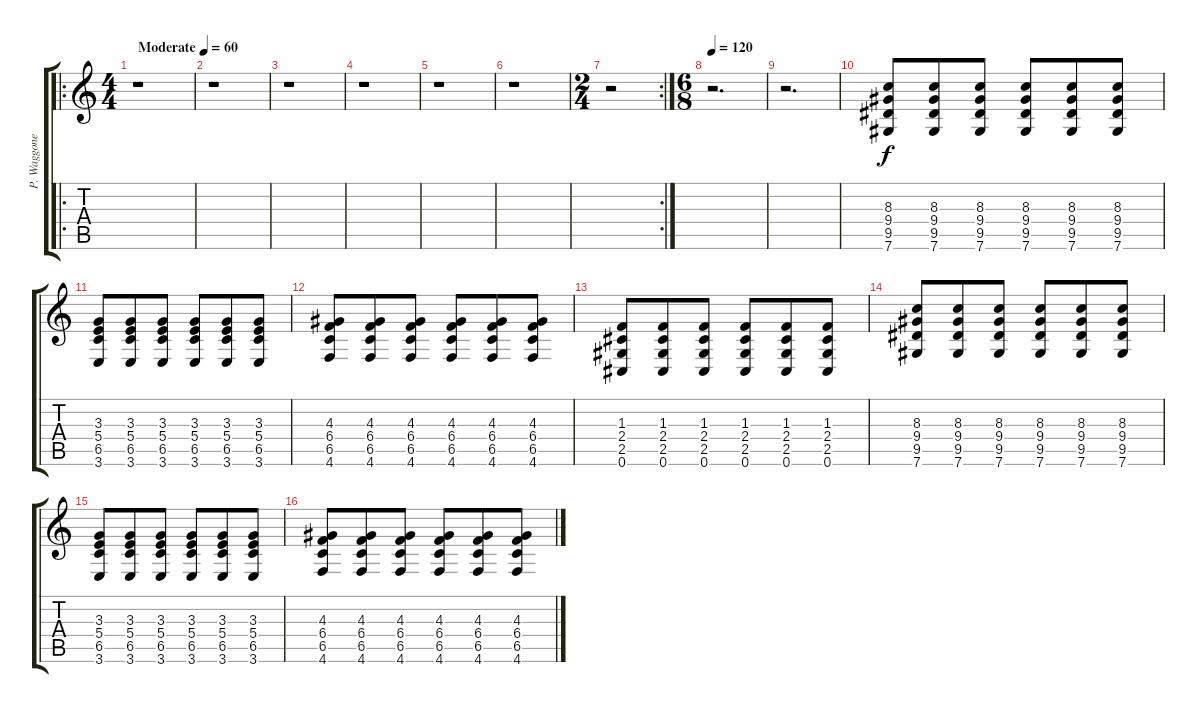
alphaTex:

\track ("P. Waggoner Gtr." "P. Waggone") {instrument distortionguitar}
\staff {score tabs}
\tuning (Db4 Ab3 E3 B2 Gb2 Db2) {hide}
\ro
\ts (4 4)
\tempo (60 "Moderate")
\clef g2
\ks c
r.1{dy f instrument distortionguitar} |
r.1 |
r.1 |
r.1 |
r.1 |
r.1 |
\rc 2
\ts (2 4)
r.2 |
\ts (6 8)
\tempo 120
r.2{d} |
r.2{d} |
(8.3 9.4 9.5 7.6).8 (8.3 9.4 9.5 7.6).8 (8.3 9.4 9.5 7.6).8 (8.3 9.4 9.5 7.6).8 (8.3 9.4 9.5 7.6).8 (8.3 9.4 9.5 7.6).8 |
(3.3 5.4 6.5 3.6).8 (3.3 5.4 6.5 3.6).8 (3.3 5.4 6.5 3.6).8 (3.3 5.4 6.5 3.6).8 (3.3 5.4 6.5 3.6).8 (3.3 5.4 6.5 3.6).8 |
(4.3 6.4 6.5 4.6).8 (4.3 6.4 6.5 4.6).8 (4.3 6.4 6.5 4.6).8 (4.3 6.4 6.5 4.6).8 (4.3 6.4 6.5 4.6).8 (4.3 6.4 6.5 4.6).8 |
(1.3 2.4 2.5 0.6).8 (1.3 2.4 2.5 0.6).8 (1.3 2.4 2.5 0.6).8 (1.3 2.4 2.5 0.6).8 (1.3 2.4 2.5 0.6).8 (1.3 2.4 2.5 0.6).8 |
(8.3 9.4 9.5 7.6).8 (8.3 9.4 9.5 7.6).8 (8.3 9.4 9.5 7.6).8 (8.3 9.4 9.5 7.6).8 (8.3 9.4 9.5 7.6).8 (8.3 9.4 9.5 7.6).8 |
(3.3 5.4 6.5 3.6).8 (3.3 5.4 6.5 3.6).8 (3.3 5.4 6.5 3.6).8 (3.3 5.4 6.5 3.6).8 (3.3 5.4 6.5 3.6).8 (3.3 5.4 6.5 3.6).8 |
(4.3 6.4 6.5 4.6).8 (4.3 6.4 6.5 4.6).8 (4.3 6.4 6.5 4.6).8 (4.3 6.4 6.5 4.6).8 (4.3 6.4 6.5 4.6).8 (4.3 6.4 6.5 4.6).8
